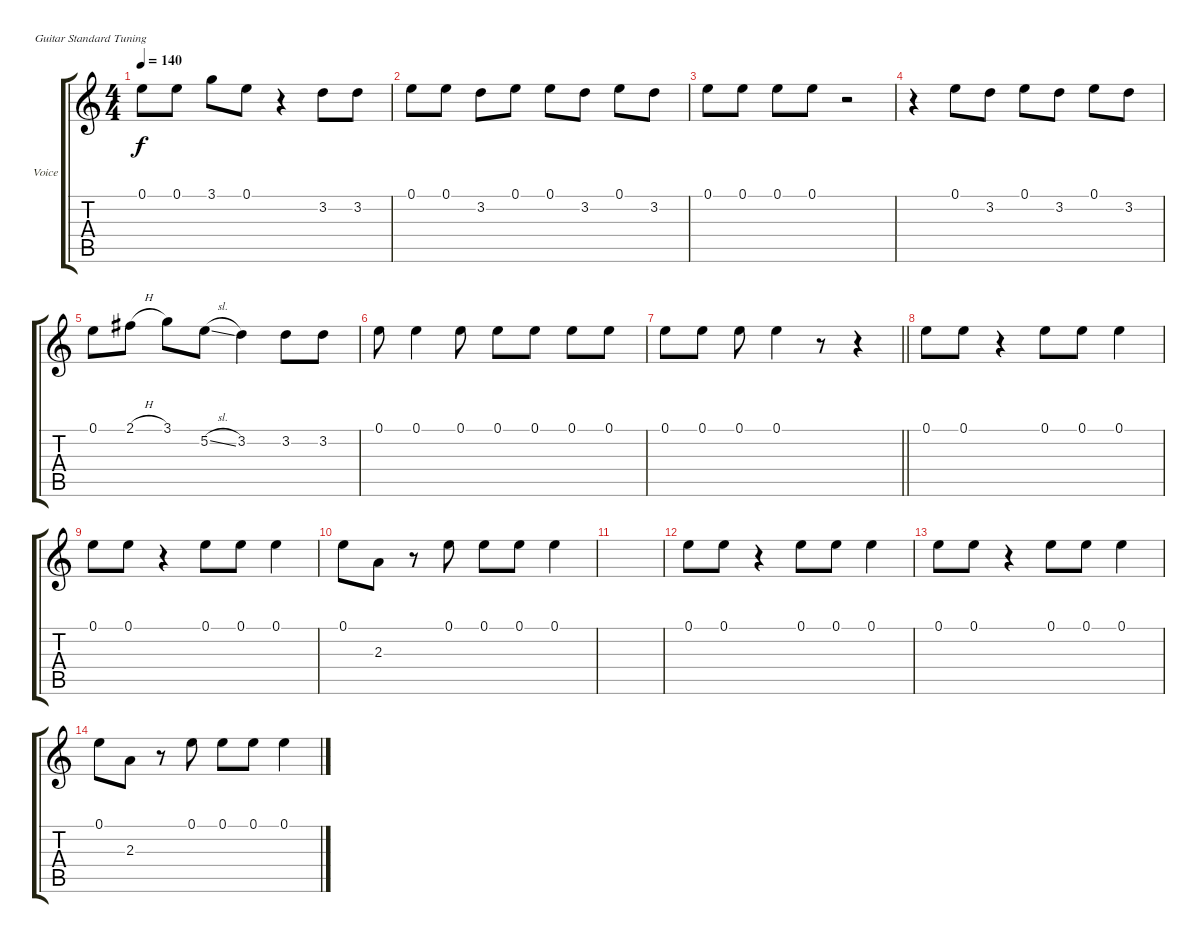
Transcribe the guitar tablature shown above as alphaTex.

\defaultSystemsLayout 4
\bracketExtendMode groupsimilarinstruments
\firstSystemTrackNameOrientation horizontal
\otherSystemsTrackNameOrientation horizontal
\track ("Vocal" "Voice") {mute instrument lead6voice}
\staff {score tabs}
\tuning (E4 B3 G3 D3 A2 E2)
\displaytranspose 12
\ts (4 4)
\tempo 140
\clef g2
\scale
0.333333
\ks c
0.1.8{lyrics (0 "") lyrics (1 "") lyrics (2 "") lyrics (3 "") lyrics (4 "") dy f} 0.1.8{lyrics (0 "") lyrics (1 "") lyrics (2 "") lyrics (3 "") lyrics (4 "")} 3.1.8{lyrics (0 "") lyrics (1 "") lyrics (2 "") lyrics (3 "") lyrics (4 "")} 0.1.8{lyrics (0 "") lyrics (1 "") lyrics (2 "") lyrics (3 "") lyrics (4 "")} r.4 3.2.8{lyrics (0 "") lyrics (1 "") lyrics (2 "") lyrics (3 "") lyrics (4 "")} 3.2.8{lyrics (0 "") lyrics (1 "") lyrics (2 "") lyrics (3 "") lyrics (4 "")} |
\scale
0.333333 0.1.8{lyrics (0 "") lyrics (1 "") lyrics (2 "") lyrics (3 "") lyrics (4 "")} 0.1.8{lyrics (0 "") lyrics (1 "") lyrics (2 "") lyrics (3 "") lyrics (4 "")} 3.2.8{lyrics (0 "") lyrics (1 "") lyrics (2 "") lyrics (3 "") lyrics (4 "")} 0.1.8{lyrics (0 "") lyrics (1 "") lyrics (2 "") lyrics (3 "") lyrics (4 "")} 0.1.8{lyrics (0 "") lyrics (1 "") lyrics (2 "") lyrics (3 "") lyrics (4 "")} 3.2.8{lyrics (0 "") lyrics (1 "") lyrics (2 "") lyrics (3 "") lyrics (4 "")} 0.1.8{lyrics (0 "") lyrics (1 "") lyrics (2 "") lyrics (3 "") lyrics (4 "")} 3.2.8{lyrics (0 "") lyrics (1 "") lyrics (2 "") lyrics (3 "") lyrics (4 "")} |
\scale
0.333333 0.1.8{lyrics (0 "") lyrics (1 "") lyrics (2 "") lyrics (3 "") lyrics (4 "")} 0.1.8{lyrics (0 "") lyrics (1 "") lyrics (2 "") lyrics (3 "") lyrics (4 "")} 0.1.8{lyrics (0 "") lyrics (1 "") lyrics (2 "") lyrics (3 "") lyrics (4 "")} 0.1.8{lyrics (0 "") lyrics (1 "") lyrics (2 "") lyrics (3 "") lyrics (4 "")} r.2 |
\scale
0.333333 r.4 0.1.8{lyrics (0 "") lyrics (1 "") lyrics (2 "") lyrics (3 "") lyrics (4 "")} 3.2.8{lyrics (0 "") lyrics (1 "") lyrics (2 "") lyrics (3 "") lyrics (4 "")} 0.1.8{lyrics (0 "") lyrics (1 "") lyrics (2 "") lyrics (3 "") lyrics (4 "")} 3.2.8{lyrics (0 "") lyrics (1 "") lyrics (2 "") lyrics (3 "") lyrics (4 "")} 0.1.8{lyrics (0 "") lyrics (1 "") lyrics (2 "") lyrics (3 "") lyrics (4 "")} 3.2.8{lyrics (0 "") lyrics (1 "") lyrics (2 "") lyrics (3 "") lyrics (4 "")} |
\scale
0.333333 0.1.8{lyrics (0 "") lyrics (1 "") lyrics (2 "") lyrics (3 "") lyrics (4 "")} 2.1{h}.8{lyrics (0 "") lyrics (1 "") lyrics (2 "") lyrics (3 "") lyrics (4 "")} 3.1.8{lyrics (0 "") lyrics (1 "") lyrics (2 "") lyrics (3 "") lyrics (4 "")} 5.2{sl}.8{lyrics (0 "") lyrics (1 "") lyrics (2 "") lyrics (3 "") lyrics (4 "")} 3.2.4{lyrics (0 "") lyrics (1 "") lyrics (2 "") lyrics (3 "") lyrics (4 "")} 3.2.8{lyrics (0 "") lyrics (1 "") lyrics (2 "") lyrics (3 "") lyrics (4 "")} 3.2.8{lyrics (0 "") lyrics (1 "") lyrics (2 "") lyrics (3 "") lyrics (4 "")} |
\scale
0.333333 0.1.8{lyrics (0 "") lyrics (1 "") lyrics (2 "") lyrics (3 "") lyrics (4 "")} 0.1.4{lyrics (0 "") lyrics (1 "") lyrics (2 "") lyrics (3 "") lyrics (4 "")} 0.1.8{lyrics (0 "") lyrics (1 "") lyrics (2 "") lyrics (3 "") lyrics (4 "")} 0.1.8{lyrics (0 "") lyrics (1 "") lyrics (2 "") lyrics (3 "") lyrics (4 "")} 0.1.8{lyrics (0 "") lyrics (1 "") lyrics (2 "") lyrics (3 "") lyrics (4 "")} 0.1.8{lyrics (0 "") lyrics (1 "") lyrics (2 "") lyrics (3 "") lyrics (4 "")} 0.1.8{lyrics (0 "") lyrics (1 "") lyrics (2 "") lyrics (3 "") lyrics (4 "")} |
\scale
0.333333
\barLineRight lightlight
0.1.8{lyrics (0 "") lyrics (1 "") lyrics (2 "") lyrics (3 "") lyrics (4 "")} 0.1.8{lyrics (0 "") lyrics (1 "") lyrics (2 "") lyrics (3 "") lyrics (4 "")} 0.1.8{lyrics (0 "") lyrics (1 "") lyrics (2 "") lyrics (3 "") lyrics (4 "")} 0.1.4{lyrics (0 "") lyrics (1 "") lyrics (2 "") lyrics (3 "") lyrics (4 "")} r.8 r.4 |
\scale
0.333333 0.1.8{lyrics (0 "") lyrics (1 "") lyrics (2 "") lyrics (3 "") lyrics (4 "")} 0.1.8{lyrics (0 "") lyrics (1 "") lyrics (2 "") lyrics (3 "") lyrics (4 "")} r.4 0.1.8{lyrics (0 "") lyrics (1 "") lyrics (2 "") lyrics (3 "") lyrics (4 "")} 0.1.8{lyrics (0 "") lyrics (1 "") lyrics (2 "") lyrics (3 "") lyrics (4 "")} 0.1.4{lyrics (0 "") lyrics (1 "") lyrics (2 "") lyrics (3 "") lyrics (4 "")} |
\scale
0.333333 0.1.8{lyrics (0 "") lyrics (1 "") lyrics (2 "") lyrics (3 "") lyrics (4 "")} 0.1.8{lyrics (0 "") lyrics (1 "") lyrics (2 "") lyrics (3 "") lyrics (4 "")} r.4 0.1.8{lyrics (0 "") lyrics (1 "") lyrics (2 "") lyrics (3 "") lyrics (4 "")} 0.1.8{lyrics (0 "") lyrics (1 "") lyrics (2 "") lyrics (3 "") lyrics (4 "")} 0.1.4{lyrics (0 "") lyrics (1 "") lyrics (2 "") lyrics (3 "") lyrics (4 "")} |
\scale
0.333333 0.1.8{lyrics (0 "") lyrics (1 "") lyrics (2 "") lyrics (3 "") lyrics (4 "")} 2.3.8{lyrics (0 "") lyrics (1 "") lyrics (2 "") lyrics (3 "") lyrics (4 "")} r.8 0.1.8{lyrics (0 "") lyrics (1 "") lyrics (2 "") lyrics (3 "") lyrics (4 "")} 0.1.8{lyrics (0 "") lyrics (1 "") lyrics (2 "") lyrics (3 "") lyrics (4 "")} 0.1.8{lyrics (0 "") lyrics (1 "") lyrics (2 "") lyrics (3 "") lyrics (4 "")} 0.1.4{lyrics (0 "") lyrics (1 "") lyrics (2 "") lyrics (3 "") lyrics (4 "")} |
\scale
0.333333 |
\scale
0.333333 0.1.8{lyrics (0 "") lyrics (1 "") lyrics (2 "") lyrics (3 "") lyrics (4 "")} 0.1.8{lyrics (0 "") lyrics (1 "") lyrics (2 "") lyrics (3 "") lyrics (4 "")} r.4 0.1.8{lyrics (0 "") lyrics (1 "") lyrics (2 "") lyrics (3 "") lyrics (4 "")} 0.1.8{lyrics (0 "") lyrics (1 "") lyrics (2 "") lyrics (3 "") lyrics (4 "")} 0.1.4{lyrics (0 "") lyrics (1 "") lyrics (2 "") lyrics (3 "") lyrics (4 "")} |
\scale
0.333333 0.1.8{lyrics (0 "") lyrics (1 "") lyrics (2 "") lyrics (3 "") lyrics (4 "")} 0.1.8{lyrics (0 "") lyrics (1 "") lyrics (2 "") lyrics (3 "") lyrics (4 "")} r.4 0.1.8{lyrics (0 "") lyrics (1 "") lyrics (2 "") lyrics (3 "") lyrics (4 "")} 0.1.8{lyrics (0 "") lyrics (1 "") lyrics (2 "") lyrics (3 "") lyrics (4 "")} 0.1.4{lyrics (0 "") lyrics (1 "") lyrics (2 "") lyrics (3 "") lyrics (4 "")} |
\scale
0.333333 0.1.8{lyrics (0 "") lyrics (1 "") lyrics (2 "") lyrics (3 "") lyrics (4 "")} 2.3.8{lyrics (0 "") lyrics (1 "") lyrics (2 "") lyrics (3 "") lyrics (4 "")} r.8 0.1.8{lyrics (0 "") lyrics (1 "") lyrics (2 "") lyrics (3 "") lyrics (4 "")} 0.1.8{lyrics (0 "") lyrics (1 "") lyrics (2 "") lyrics (3 "") lyrics (4 "")} 0.1.8{lyrics (0 "") lyrics (1 "") lyrics (2 "") lyrics (3 "") lyrics (4 "")} 0.1.4{lyrics (0 "") lyrics (1 "") lyrics (2 "") lyrics (3 "") lyrics (4 "")} |
\scale
0.333333 |
\scale
0.333333
